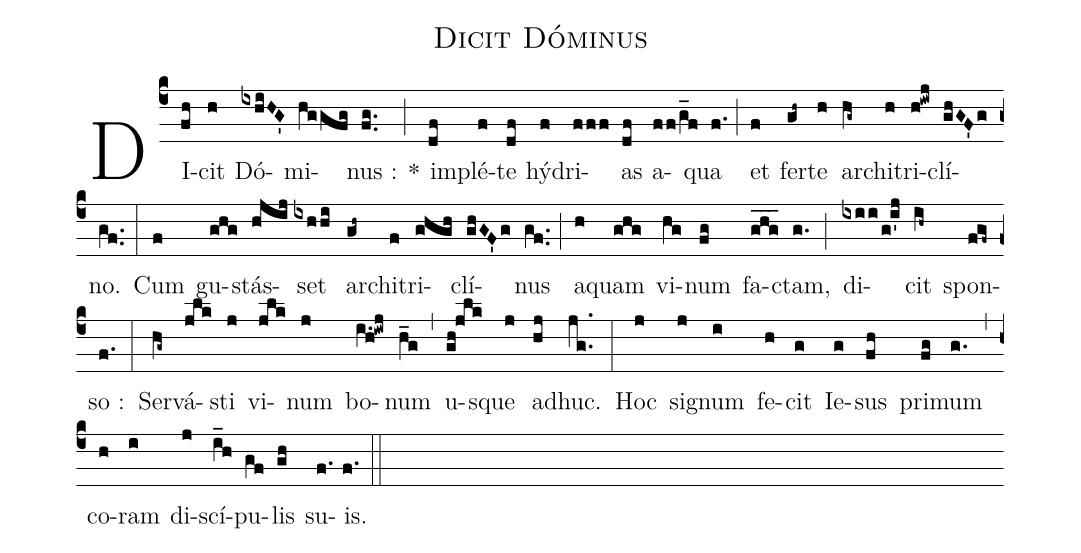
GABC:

name:Dicit Dóminus;
%%
(c4) DI(fh)cit(h) Dó(ixhiHG')mi(hggfg)nus :(fg..) *(;)
im(df)plé(f)te(df) hý(f)dri(fff)as(df) a(ff/g_f)qua(f.) (;)
et(f) fer(gh~)te(h) ar(hg~)chi(h)tri(h!iwj)clí(ghGF'g)no.(gf..) (:)
Cum(f) gu(ghg)stás(hjij)set(ixhhi) ar(gh~)chi(f)tri(ghgh)clí(ghGF'g)nus(gf..) (;)
a(h)quam(ghg) vi(hg)num(fg) fa(ghg___)ctam,(g.) (;)
di(ixii/g!i'j)cit(ih~) spon(fgf~)so :(f.) (:)
Ser(hg~)vá(jlk)sti(j) vi(jlk)num(j) bo(i.h!iwj)num(h_g) (,)
u(gh!jlk)sque(j) ad(hj)huc.(jg..) (:)
Hoc(j) si(j)gnum(i) fe(h)cit(g) Ie(g)sus(fh) pri(fg)mum(g.) (,)
co(h)ram(i) di(j)scí(i_h)pu(gf)lis(gh) su(f.)is.(f.) (::)
